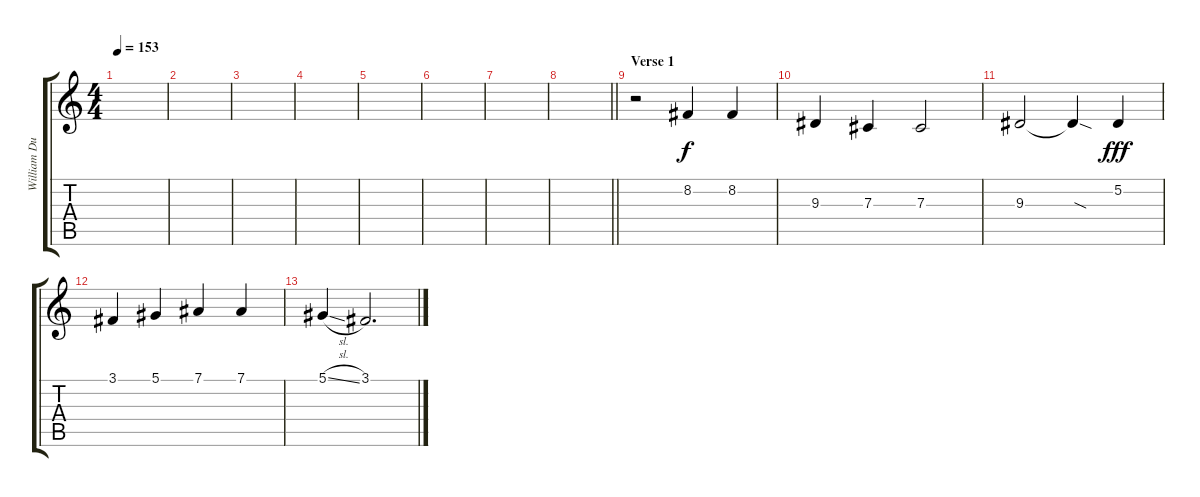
\track ("William DuVall - Vocals" "William Du") {instrument lead2sawtooth}
\staff {score tabs}
\tuning (Eb4 Bb3 Gb3 Db3 Ab2 Db2) {hide}
\ts (4 4)
\tempo 153
\clef g2
\ks c
|
|
|
|
|
|
|
\barLineRight lightlight
|
\section ("" "Verse 1")
r.2 8.2.4 8.2.4 |
9.3.4 7.3.4 7.3.2 |
9.3.2 9.3{sod t}.4 5.2.4{dy fff} |
3.1.4 5.1.4 7.1.4 7.1.4 |
5.1{sl}.4 3.1.2{d}
